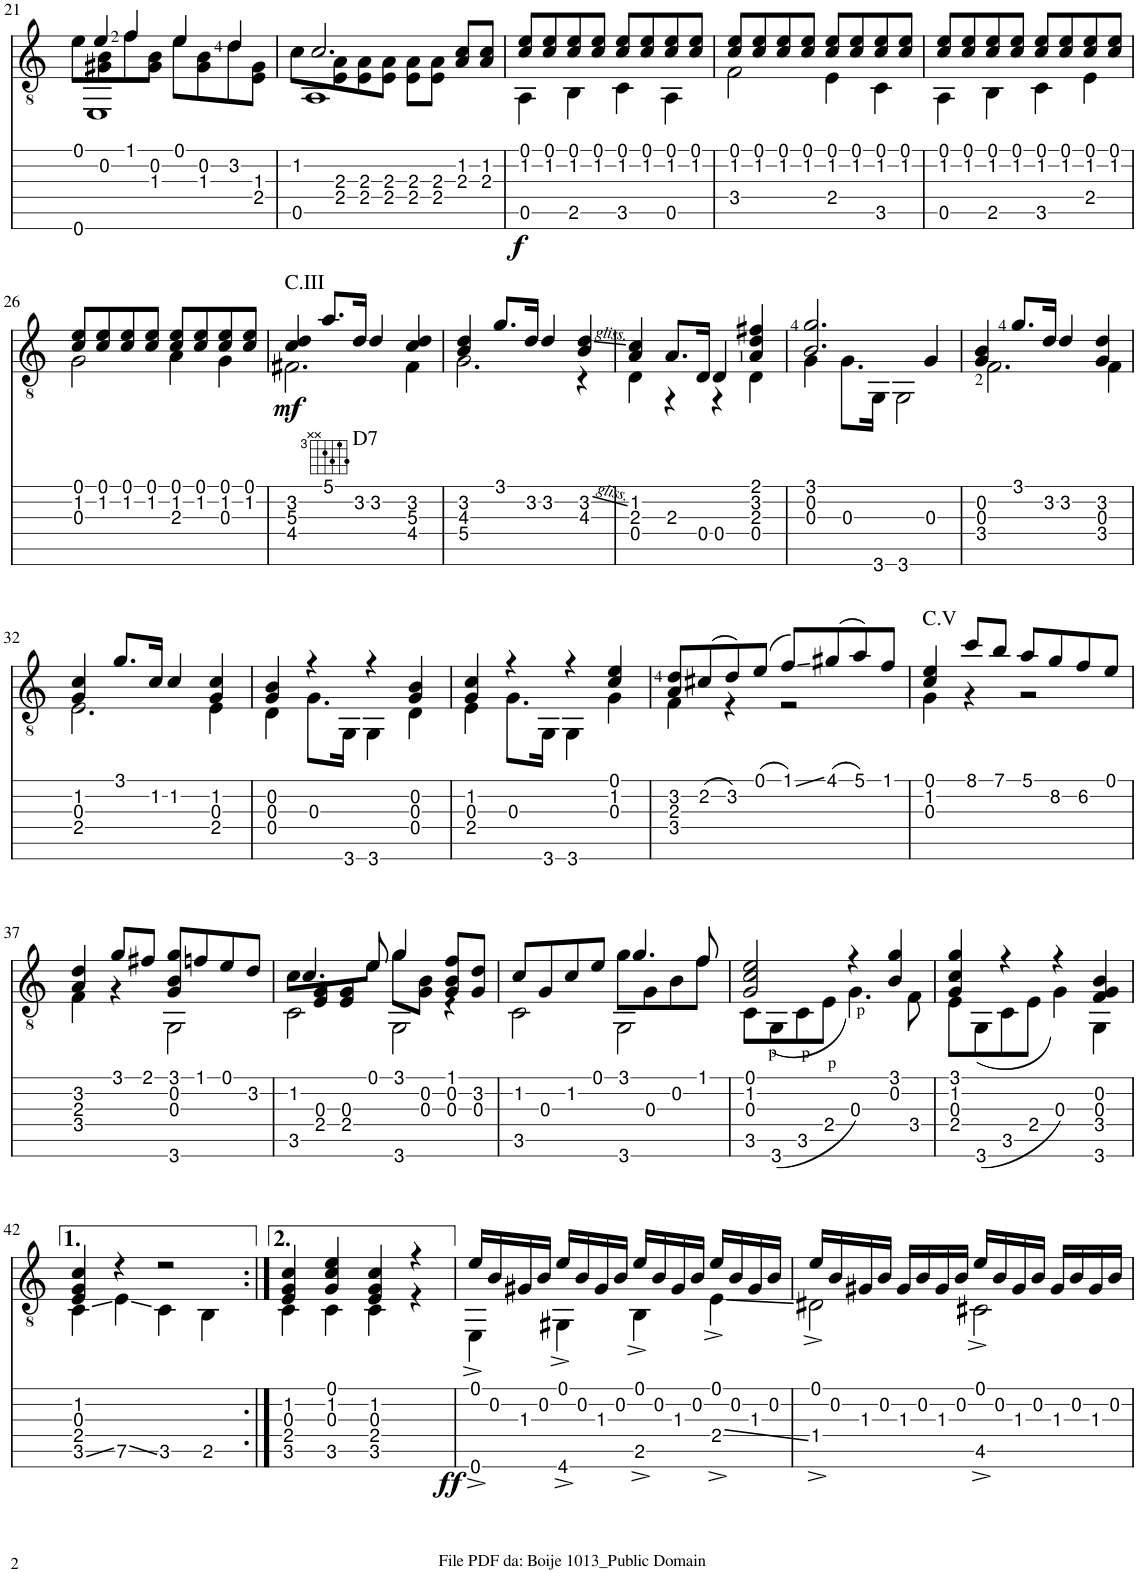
**kern	**kern	**dynam
*part1	*part1	*part1
*staff2	*staff1	*staff1/2
*I"Guitar	*	*
*I'Guit.	*	*
!!LO:PB:g=z
*	*clefGv2	*
*k[]	*k[]	*
*M4/4	*M4/4	*
=21	=21	=21
*^	*^	*
*	*^	*	*^	*
4e	8eL	1EE	4e/	8e\L	1EE	.
.	8G#\ 8B\J	.	.	8G#X\ 8B\	.	.
4f	8fL	.	4f/	8f\	.	.
.	8G#\ 8B\J	.	.	8G#\ 8B\J	.	.
4e	8eL	.	4e/	8e\L	.	.
.	8G#\ 8B\J	.	.	8G#\ 8B\	.	.
4d	8dL	.	4d/	8d\	.	.
.	8E\ 8G#\J	.	.	8E\ 8G#\J	.	.
=22	=22	=22	=22	=22	=22	=22
2.c	8cL	1AA	2.c/	8c\L	1AA	.
.	8E\ 8A\J	.	.	8E\ 8A\	.	.
.	8E\ 8A\L	.	.	8E\ 8A\	.	.
.	8E\ 8A\J	.	.	8E\ 8A\J	.	.
.	8E\ 8A\L	.	.	8E\ 8A\L	.	.
.	8E\ 8A\J	.	.	8E\ 8A\J	.	.
8A\ 8c\L	4ryy	.	8A/ 8c/L	4ryy	.	.
!	!	!	!	!	!	!LO:DY:b=2
8A\ 8c\J	.	.	8A/ 8c/J	.	.	f
*	*v	*v	*	*	*	*
*	*	*	*v	*v	*
=23	=23	=23	=23	=23
8c\ 8e\L	4AA	8c/ 8e/L	4AA\	.
8c\ 8e\J	.	8c/ 8e/	.	.
8c\ 8e\L	4BB	8c/ 8e/	4BB\	.
8c\ 8e\J	.	8c/ 8e/J	.	.
8c\ 8e\L	4C	8c/ 8e/L	4C\	.
8c\ 8e\J	.	8c/ 8e/	.	.
8c\ 8e\L	4AA	8c/ 8e/	4AA\	.
8c\ 8e\J	.	8c/ 8e/J	.	.
=24	=24	=24	=24	=24
8c\ 8e\L	2F	8c/ 8e/L	2F\	.
8c\ 8e\J	.	8c/ 8e/	.	.
8c\ 8e\L	.	8c/ 8e/	.	.
8c\ 8e\J	.	8c/ 8e/J	.	.
8c\ 8e\L	4E	8c/ 8e/L	4E\	.
8c\ 8e\J	.	8c/ 8e/	.	.
8c\ 8e\L	4C	8c/ 8e/	4C\	.
8c\ 8e\J	.	8c/ 8e/J	.	.
=25	=25	=25	=25	=25
8c\ 8e\L	4AA	8c/ 8e/L	4AA\	.
8c\ 8e\J	.	8c/ 8e/	.	.
8c\ 8e\L	4BB	8c/ 8e/	4BB\	.
8c\ 8e\J	.	8c/ 8e/J	.	.
8c\ 8e\L	4C	8c/ 8e/L	4C\	.
8c\ 8e\J	.	8c/ 8e/	.	.
8c\ 8e\L	4E	8c/ 8e/	4E\	.
8c\ 8e\J	.	8c/ 8e/J	.	.
!!LO:LB:g=z	!!
=26	=26	=26	=26	=26
8c\ 8e\L	2G	8c/ 8e/L	2G\	.
8c\ 8e\J	.	8c/ 8e/	.	.
8c\ 8e\L	.	8c/ 8e/	.	.
8c\ 8e\J	.	8c/ 8e/J	.	.
8c\ 8e\L	4A	8c/ 8e/L	4A\	.
8c\ 8e\J	.	8c/ 8e/	.	.
8c\ 8e\L	4G	8c/ 8e/	4G\	.
8c\ 8e\J	.	8c/ 8e/J	.	.
=27	=27	=27	=27	=27
!	!	!LO:TX:a:t=C.III	!	!
!	!	!	!	!LO:DY:b
4c 4d	2.F#	4c/ 4d/	2.F#X\	mf
8.aL	.	8.a/L	.	.
!LO:TX:a:t=D7	!	!	!	!
16dJk	.	16d/Jk	.	.
4d	.	4d/	.	.
4c 4d	4F#	4c/ 4d/	4F#\	.
=28	=28	=28	=28	=28
4B 4d	2.G	4B/ 4d/	2.G\	.
8.gL	.	8.g/L	.	.
16dJk	.	16d/Jk	.	.
4d	.	4d/	.	.
4B 4d	4r	4B/ 4d/	4r	.
=29	=29	=29	=29	=29
4A 4c	4D	4A/ 4c/	4D\	.
8.AL	4r	8.A/L	4r	.
16DJk	.	16D/Jk	.	.
4D	4r	4D/	4r	.
4A 4d 4f#	4D	4A/ 4d/ 4f#X/	4D\	.
=30	=30	=30	=30	=30
2.B 2.g	4G	2.B/ 2.g/	4G\	.
.	8.GL	.	8.G\L	.
.	16GGJk	.	16GG\Jk	.
.	2GG	.	2GG\	.
4G	.	4G/	.	.
=31	=31	=31	=31	=31
4G 4B	2.F	4G/ 4B/	2.F\	.
8.gL	.	8.g/L	.	.
16dJk	.	16d/Jk	.	.
4d	.	4d/	.	.
4G 4d	4F	4G/ 4d/	4F\	.
!!LO:LB:g=z	!!
=32	=32	=32	=32	=32
4G 4c	2.E	4G/ 4c/	2.E\	.
8.gL	.	8.g/L	.	.
16cJk	.	16c/Jk	.	.
4c	.	4c/	.	.
4G 4c	4E	4G/ 4c/	4E\	.
=33	=33	=33	=33	=33
4G 4B	4D	4G/ 4B/	4D\	.
4r	8.GL	4r	8.G\L	.
.	16GGJk	.	16GG\Jk	.
4r	4GG	4r	4GG\	.
4G 4B	4D	4G/ 4B/	4D\	.
=34	=34	=34	=34	=34
4G 4c	4E	4G/ 4c/	4E\	.
4r	8.GL	4r	8.G\L	.
.	16GGJk	.	16GG\Jk	.
4r	4GG	4r	4GG\	.
4c 4e	4G	4c/ 4e/	4G\	.
=35	=35	=35	=35	=35
8A\ 8d\L	4F	8A/ 8d/L	4F\	.
8c#J	.	(8c#X/	.	.
8dL	4r	8d/)	4r	.
8eJ	.	(8e/J	.	.
8fL	2r	8f/L)	2r	.
8g#J	.	(8g#X/	.	.
8aL	.	8a/)	.	.
8fJ	.	8f/J	.	.
=36	=36	=36	=36	=36
!	!	!LO:TX:a:t=C.V	!	!
4c 4e	4G	4c/ 4e/	4G\	.
8ccL	4r	8cc/L	4r	.
8bJ	.	8b/J	.	.
8aL	2r	8a/L	2r	.
8gJ	.	8g/	.	.
8fL	.	8f/	.	.
8eJ	.	8e/J	.	.
!!LO:LB:g=z	!!
=37	=37	=37	=37	=37
4A 4d	4F	4A/ 4d/	4F\	.
8gL	4r	8g/L	4r	.
8f#J	.	8f#X/J	.	.
8G\ 8B\ 8g\L	2GG	8G/ 8B/ 8g/L	2GG\	.
8fJ	.	8fn/	.	.
8eL	.	8e/	.	.
8dJ	.	8d/J	.	.
=38	=38	=38	=38	=38
*	*^	*	*^	*
4.c	8cL	2C	4.c/	8c\L	2C\	.
.	8E\ 8G\J	.	.	8E/ 8G/	.	.
.	8E\ 8G\L	.	.	8E/ 8G/	.	.
8e	8eJ	.	8e/	8e\J	.	.
4g	8gL	2GG	4g/	8g\L	2GG\	.
.	8G\ 8B\J	.	.	8G\ 8B\J	.	.
8G\ 8B\ 8f\L	4r	.	8G/ 8B/ 8f/L	4r	.	.
8G\ 8d\J	.	.	8G/ 8d/J	.	.	.
=39	=39	=39	=39	=39	=39	=39
8cL	2ryy	2C	8c/L	2ryy	2C\	.
8GJ	.	.	8G/	.	.	.
8cL	.	.	8c/	.	.	.
8eJ	.	.	8e/J	.	.	.
4.g	8gL	2GG	4.g/	8g\L	2GG\	.
.	8GJ	.	.	8G\	.	.
.	8BL	.	.	8B\	.	.
8f	8fJ	.	8f/	8f\J	.	.
*	*v	*v	*	*	*	*
*	*	*	*v	*v	*
=40	=40	=40	=40	=40
2G 2c 2e	8CL	2G/ 2c/ 2e/	8C\L	.
.	8GGJ	.	(8GG\	.
.	8CL	.	8C<\	.
.	8EJ	.	8E<\J	.
4r	4.G	4r	4.G\)	.
4B 4g	.	4B/ 4g/	.	.
.	8F	.	8F\	.
=41	=41	=41	=41	=41
4G 4c 4g	8EL	4G/ 4c/ 4g/	8E\L	.
.	8GGJ	.	(8GG\	.
4r	8CL	4r	8C\	.
.	8EJ	.	8E\J	.
4r	4G	4r	4G\)	.
4F 4G 4B	4GG	4F/ 4G/ 4B/	4GG\	.
!!LO:LB:g=z	!!
=42	=42	=42	=42	=42
4E 4G 4c	4C	4E/ 4G/ 4c/	4C\	.
4r	4E	4r	4E\	.
2r	4C	2r	4C\	.
.	4BB	.	4BB\	.
=43:|!	=43:|!	=43:|!	=43:|!	=43:|!
4E 4G 4c	4C	4E/ 4G/ 4c/	4C\	.
4G 4c 4e	4C	4G/ 4c/ 4e/	4C\	.
4E 4G 4c	4C	4E/ 4G/ 4c/	4C\	.
4r	4r	4r	4r	.
=44	=44	=44	=44	=44
!	!	!	!	!LO:DY:b=2
16eLL	4EE^	16e/LL	4EE^\	ff
16BJ	.	16B/	.	.
16G#L	.	16G#X/	.	.
16BJJ	.	16B/JJ	.	.
16eLL	4GG#^	16e/LL	4GG#X^\	.
16BJ	.	16B/	.	.
16G#L	.	16G#/	.	.
16BJJ	.	16B/JJ	.	.
16eLL	4BB^	16e/LL	4BB^\	.
16BJ	.	16B/	.	.
16G#L	.	16G#/	.	.
16BJJ	.	16B/JJ	.	.
16eLL	4E^	16e/LL	4E^\	.
16BJ	.	16B/	.	.
16G#L	.	16G#/	.	.
16BJJ	.	16B/JJ	.	.
=45	=45	=45	=45	=45
16eLL	2D#^	16e/LL	2D#X^\	.
16BJ	.	16B/	.	.
16G#L	.	16G#X/	.	.
16BJJ	.	16B/JJ	.	.
16G#LL	.	16G#/LL	.	.
16BJ	.	16B/	.	.
16G#L	.	16G#/	.	.
16BJJ	.	16B/JJ	.	.
16eLL	2C#^	16e/LL	2C#X^\	.
16BJ	.	16B/	.	.
16G#L	.	16G#/	.	.
16BJJ	.	16B/JJ	.	.
16G#LL	.	16G#/LL	.	.
16BJ	.	16B/	.	.
16G#L	.	16G#/	.	.
16BJJ	.	16B/JJ	.	.
*v	*v	*	*	*
*	*v	*v	*
=	=	=
*-	*-	*-
